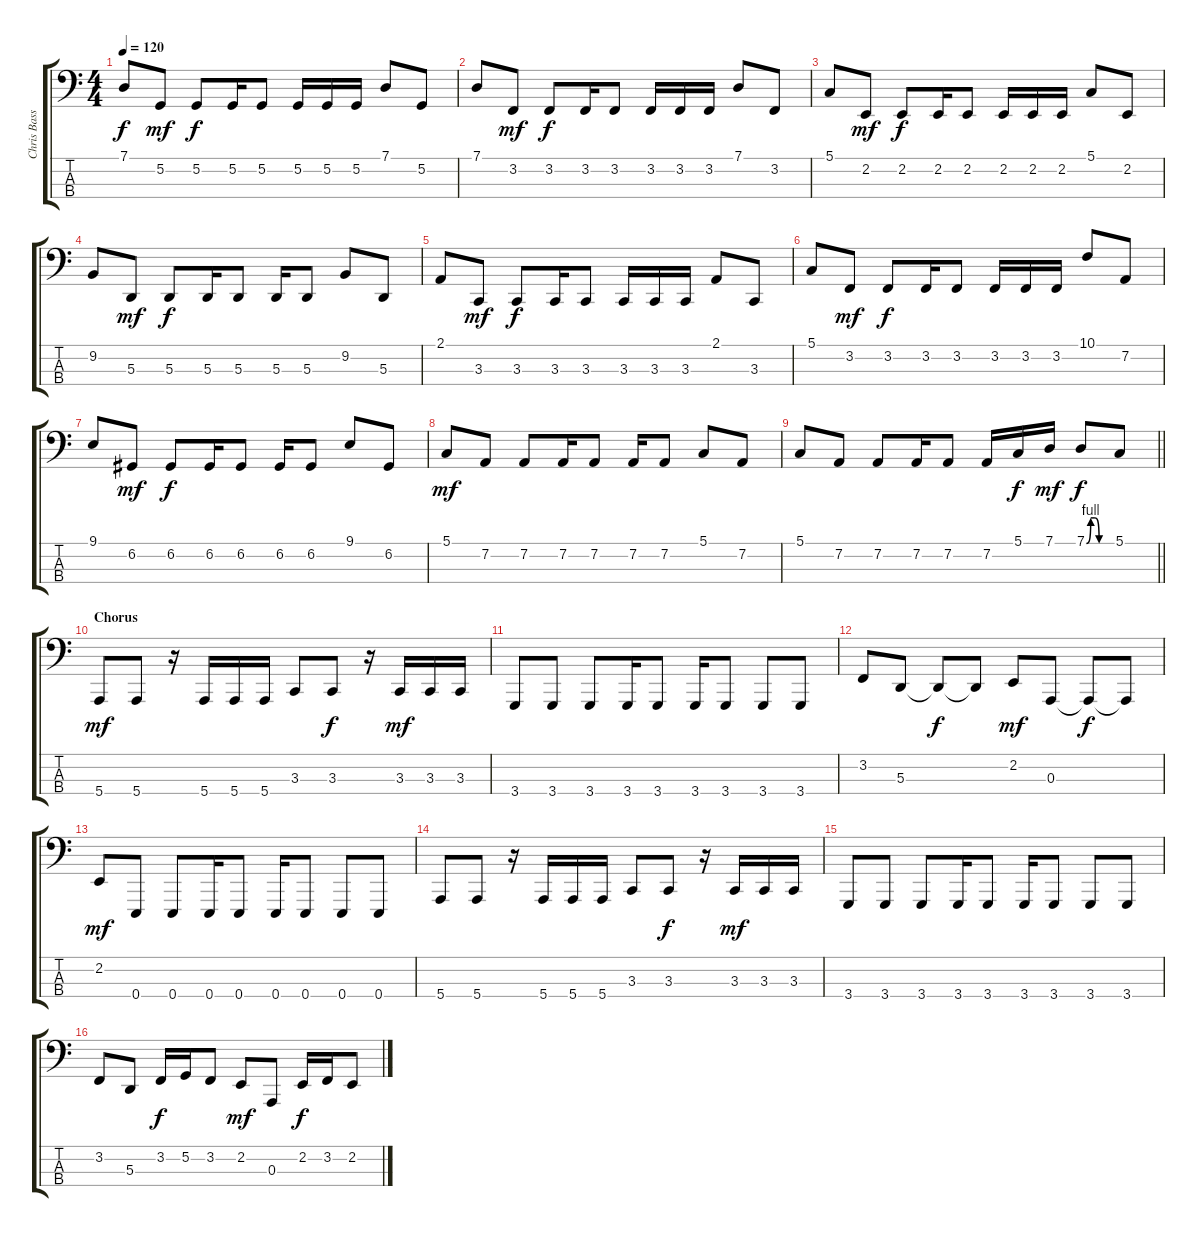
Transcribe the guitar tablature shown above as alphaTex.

\track ("Chris Bass" "Chris Bass") {instrument lead2sawtooth}
\staff {score tabs}
\tuning (G2 D2 A1 E1) {hide}
\ts (4 4)
\tempo 120
\clef f4
\ks c
7.1.8{dy f} 5.2.8{dy mf} 5.2.8{dy f} 5.2.16 5.2.8 5.2.16 5.2.16 5.2.16 7.1.8 5.2.8 |
7.1.8 3.2.8{dy mf} 3.2.8{dy f} 3.2.16 3.2.8 3.2.16 3.2.16 3.2.16 7.1.8 3.2.8 |
5.1.8 2.2.8{dy mf} 2.2.8{dy f} 2.2.16 2.2.8 2.2.16 2.2.16 2.2.16 5.1.8 2.2.8 |
9.2.8 5.3.8{dy mf} 5.3.8{dy f} 5.3.16 5.3.8 5.3.16 5.3.8 9.2.8 5.3.8 |
2.1.8 3.3.8{dy mf} 3.3.8{dy f} 3.3.16 3.3.8 3.3.16 3.3.16 3.3.16 2.1.8 3.3.8 |
5.1.8 3.2.8{dy mf} 3.2.8{dy f} 3.2.16 3.2.8 3.2.16 3.2.16 3.2.16 10.1.8 7.2.8 |
9.1.8 6.2.8{dy mf} 6.2.8{dy f} 6.2.16 6.2.8 6.2.16 6.2.8 9.1.8 6.2.8 |
5.1.8{dy mf} 7.2.8 7.2.8 7.2.16 7.2.8 7.2.16 7.2.8 5.1.8 7.2.8 |
\barLineRight lightlight
5.1.8 7.2.8 7.2.8 7.2.16 7.2.8 7.2.16 5.1.16{dy f} 7.1.16{dy mf} 7.1{be (custom 0 0 10 4 20 4 30 0 60 0)}.8{dy f} 5.1.8 |
\section ("" "Chorus")
5.4.8{dy mf} 5.4.8 r.16 5.4.16 5.4.16 5.4.16 3.3.8 3.3.8{dy f} r.16 3.3.16{dy mf} 3.3.16 3.3.16 |
3.4.8 3.4.8 3.4.8 3.4.16 3.4.8 3.4.16 3.4.8 3.4.8 3.4.8 |
3.2.8 5.3.8 5.3{t}.8{dy f} 5.3{t}.8 2.2.8{dy mf} 0.3.8 0.3{t}.8{dy f} 0.3{t}.8 |
2.2.8{dy mf} 0.4.8 0.4.8 0.4.16 0.4.8 0.4.16 0.4.8 0.4.8 0.4.8 |
5.4.8 5.4.8 r.16 5.4.16 5.4.16 5.4.16 3.3.8 3.3.8{dy f} r.16 3.3.16{dy mf} 3.3.16 3.3.16 |
3.4.8 3.4.8 3.4.8 3.4.16 3.4.8 3.4.16 3.4.8 3.4.8 3.4.8 |
3.2.8 5.3.8 3.2.16{dy f} 5.2.16 3.2.8 2.2.8{dy mf} 0.3.8 2.2.16{dy f} 3.2.16 2.2.8
